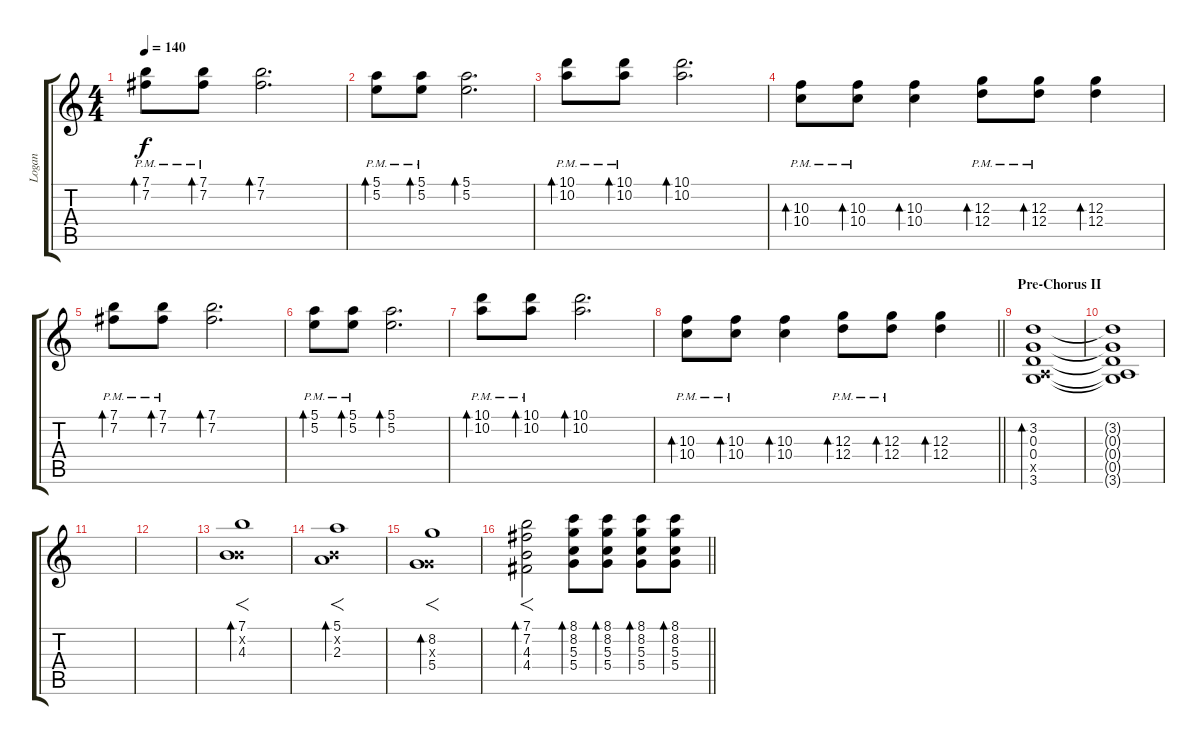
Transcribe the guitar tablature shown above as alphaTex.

\track ("Logan" "Logan") {instrument distortionguitar}
\staff {score tabs}
\tuning (E4 B3 G3 D3 A2 E2) {hide}
\ts (4 4)
\tempo 140
\clef g2
\ks c
(7.1{pm} 7.2{pm}).8{bd 30 dy f} (7.1{pm} 7.2{pm}).8{bd 30} (7.1 7.2).2{d bd 30} |
(5.1{pm} 5.2{pm}).8{bd 30} (5.1{pm} 5.2{pm}).8{bd 30} (5.1 5.2).2{d bd 30} |
(10.1{pm} 10.2{pm}).8{bd 30} (10.1{pm} 10.2{pm}).8{bd 30} (10.1 10.2).2{d bd 30} |
(10.3{pm} 10.4{pm}).8{bd 30} (10.3{pm} 10.4{pm}).8{bd 30} (10.3 10.4).4{bd 30} (12.3{pm} 12.4{pm}).8{bd 30} (12.3{pm} 12.4{pm}).8{bd 30} (12.3 12.4).4{bd 30} |
(7.1{pm} 7.2{pm}).8{bd 30} (7.1{pm} 7.2{pm}).8{bd 30} (7.1 7.2).2{d bd 30} |
(5.1{pm} 5.2{pm}).8{bd 30} (5.1{pm} 5.2{pm}).8{bd 30} (5.1 5.2).2{d bd 30} |
(10.1{pm} 10.2{pm}).8{bd 30} (10.1{pm} 10.2{pm}).8{bd 30} (10.1 10.2).2{d bd 30} |
\barLineRight lightlight
(10.3{pm} 10.4{pm}).8{bd 30} (10.3{pm} 10.4{pm}).8{bd 30} (10.3 10.4).4{bd 30} (12.3{pm} 12.4{pm}).8{bd 30} (12.3{pm} 12.4{pm}).8{bd 30} (12.3 12.4).4{bd 30} |
\section ("" "Pre-Chorus II")
(3.2 0.3 0.4 0.5{x} 3.6).1{bd 30} |
(3.2{t} 0.3{t} 0.4{t} 0.5{t} 3.6{t}).1 |
|
|
(7.1 0.2{x} 4.3).1{f bd 30} |
(5.1 0.2{x} 2.3).1{f bd 30} |
(8.2 0.3{x} 5.4).1{f bd 30} |
\barLineRight lightlight
(7.1 7.2 4.3 4.4).2{f bd 30} (8.1 8.2 5.3 5.4).8{bd 30} (8.1 8.2 5.3 5.4).8{bd 30} (8.1 8.2 5.3 5.4).8{bd 30} (8.1 8.2 5.3 5.4).8{bd 30}
